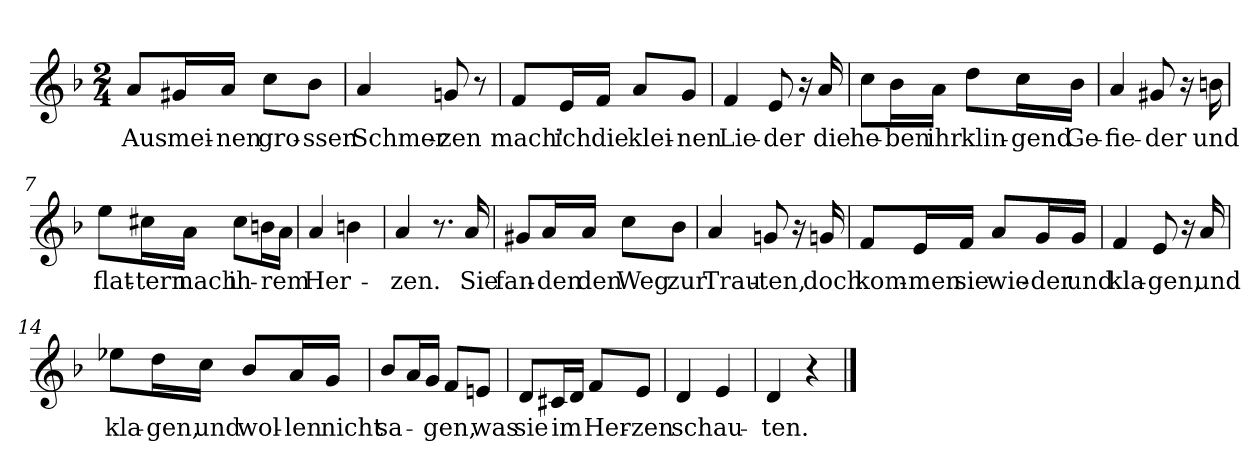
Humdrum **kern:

**kern	**text
*part1	*part1
*staff1	*staff1
*clefG2	*
*k[b-]	*
*M2/4	*
=1	=1
!	!LO:LY:b
8a/L	Aus
!	!LO:LY:b
16g#X/L	mei-
!	!LO:LY:b
16a/JJ	-nen
!	!LO:LY:b
8cc\L	gro-
!	!LO:LY:b
8b-\J	-ssen
=2	=2
!	!LO:LY:b
4a/	Schmer-
!	!LO:LY:b
8gn/	-zen
8r	.
=3	=3
!	!LO:LY:b
8f/L	mach'
!	!LO:LY:b
16e/L	ich
!	!LO:LY:b
16f/JJ	die
!	!LO:LY:b
8a/L	klei-
!	!LO:LY:b
8g/J	-nen
=4	=4
!	!LO:LY:b
4f/	Lie-
!	!LO:LY:b
8e/	-der
16r	.
!	!LO:LY:b
16a/	die
=5	=5
!	!LO:LY:b
8cc\L	he-
!	!LO:LY:b
16b-\L	-ben
!	!LO:LY:b
16a\JJ	ihr
!	!LO:LY:b
8dd\L	klin-
!	!LO:LY:b
16cc\L	-gend
!	!LO:LY:b
16b-\JJ	Ge-
=6	=6
!	!LO:LY:b
4a/	-fie-
!	!LO:LY:b
8g#X/	-der
16r	.
!	!LO:LY:b
16bn\	und
!!LO:LB:g=z
=7	=7
!	!LO:LY:b
8ee\L	flat-
!	!LO:LY:b
16cc#X\L	-tern
!	!LO:LY:b
16a\JJ	nach
!	!LO:LY:b
8cc#\L	ih-
16bn\L	.
!	!LO:LY:b
16a\JJ	-rem
=8	=8
!	!LO:LY:b
4a/	Her-
4bn\	.
=9	=9
!	!LO:LY:b
4a/	-zen.
8.r	.
!	!LO:LY:b
16a/	Sie
=10	=10
!	!LO:LY:b
8g#X/L	fan-
!	!LO:LY:b
16a/L	-den
!	!LO:LY:b
16a/JJ	den
!	!LO:LY:b
8cc\L	Weg
!	!LO:LY:b
8b-\J	zur
=11	=11
!	!LO:LY:b
4a/	Trau-
!	!LO:LY:b
8gn/	-ten,
16r	.
!	!LO:LY:b
16gn/	doch
=12	=12
!	!LO:LY:b
8f/L	kom-
!	!LO:LY:b
16e/L	-men
!	!LO:LY:b
16f/JJ	sie
!	!LO:LY:b
8a/L	wie-
!	!LO:LY:b
16g/L	-der
!	!LO:LY:b
16g/JJ	und
!!LO:LB:g=z
=13	=13
!	!LO:LY:b
4f/	kla-
!	!LO:LY:b
8e/	-gen,
16r	.
!	!LO:LY:b
16a/	und
=14	=14
!	!LO:LY:b
8ee-X\L	kla-
!	!LO:LY:b
16dd\L	-gen,
!	!LO:LY:b
16cc\JJ	und
!	!LO:LY:b
8b-/L	wol-
!	!LO:LY:b
16a/L	-len
!	!LO:LY:b
16g/JJ	nicht
=15	=15
!	!LO:LY:b
8b-/L	sa-
16a/L	.
16g/JJ	.
!	!LO:LY:b
8f/L	-gen,
!	!LO:LY:b
8en/J	was
=16	=16
!	!LO:LY:b
8d/L	sie
16c#X/L	.
!	!LO:LY:b
16d/JJ	im
!	!LO:LY:b
8f/L	Her-
!	!LO:LY:b
8e/J	-zen
=17	=17
!	!LO:LY:b
4d/	schau-
4e/	.
=18	=18
!	!LO:LY:b
4d/	-ten.
4r	.
==	==
*-	*-
